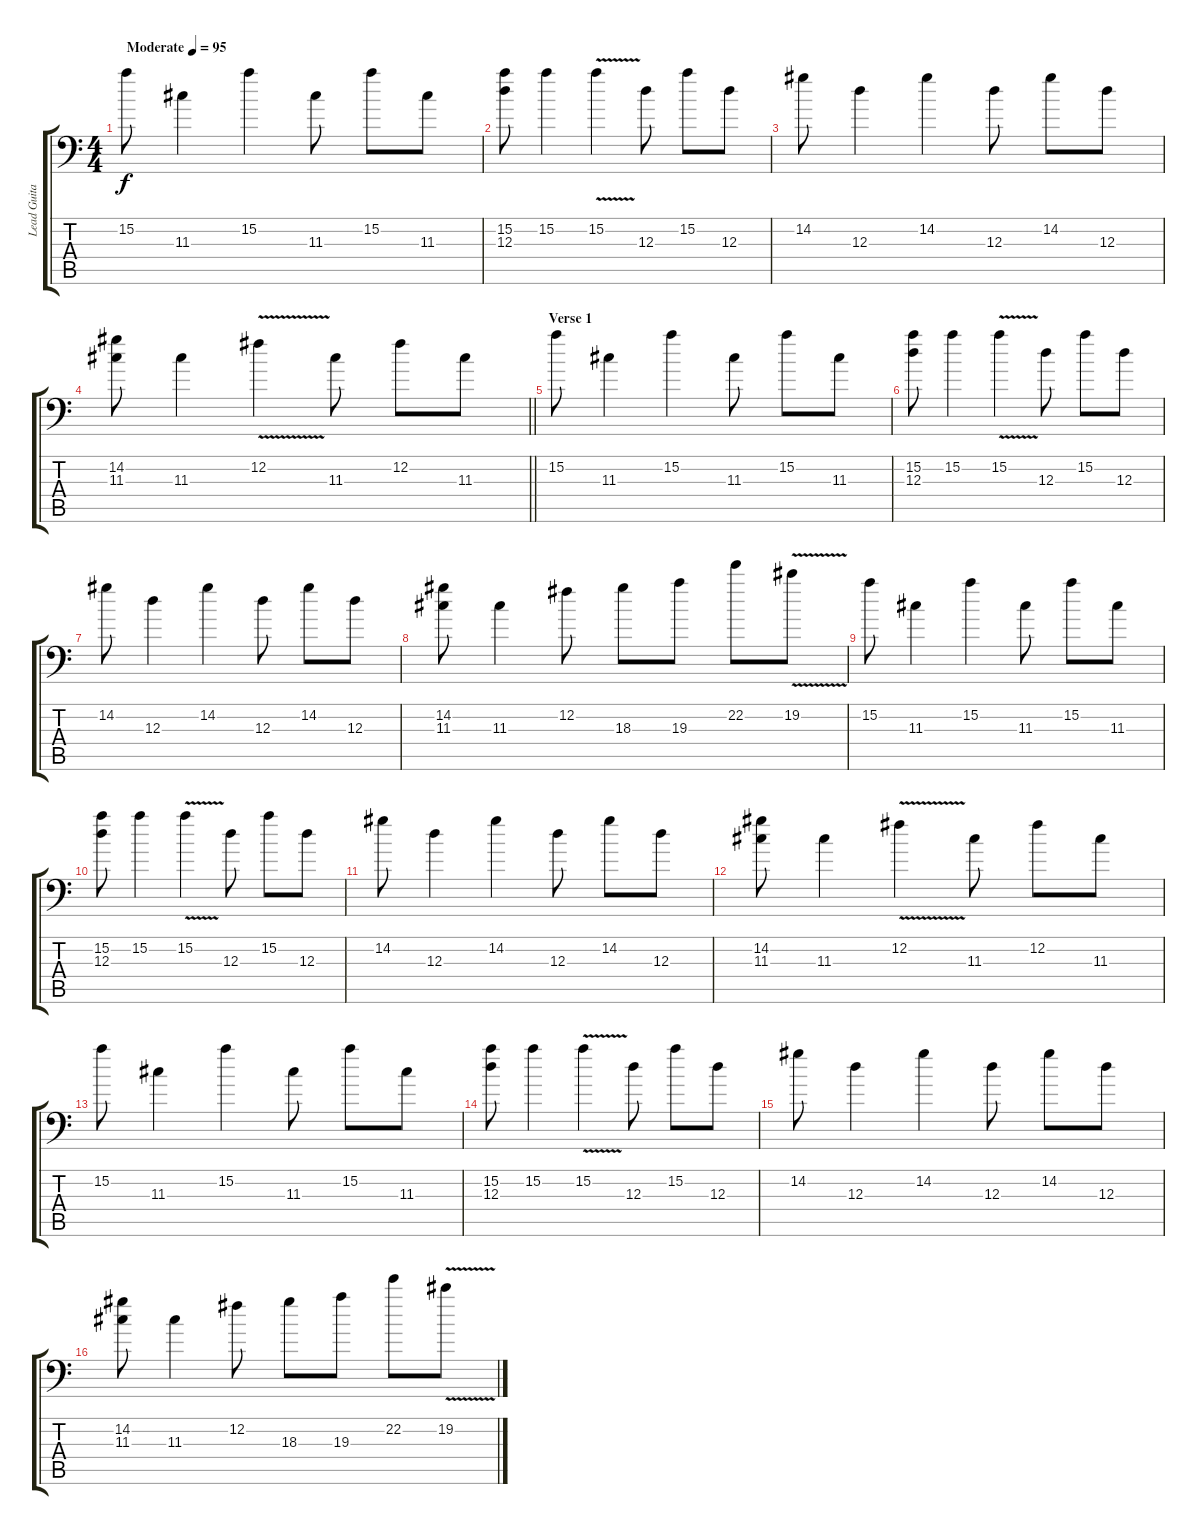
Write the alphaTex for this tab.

\track ("Lead Guitar" "Lead Guita") {instrument distortionguitar}
\staff {score tabs}
\tuning (B3 Gb3 D3 A2 E2 A1) {hide}
\ts (4 4)
\tempo (95 "Moderate")
\clef f4
\ks c
15.2.8{dy f instrument distortionguitar} 11.3.4 15.2.4 11.3.8 15.2.8 11.3.8 |
(15.2 12.3).8 15.2.4 15.2{v}.4 12.3.8 15.2.8 12.3.8 |
14.2.8 12.3.4 14.2.4 12.3.8 14.2.8 12.3.8 |
\barLineRight lightlight
(14.2 11.3).8 11.3.4 12.2{v}.4 11.3.8 12.2.8 11.3.8 |
\section ("" "Verse 1")
15.2.8 11.3.4 15.2.4 11.3.8 15.2.8 11.3.8 |
(15.2 12.3).8 15.2.4 15.2{v}.4 12.3.8 15.2.8 12.3.8 |
14.2.8 12.3.4 14.2.4 12.3.8 14.2.8 12.3.8 |
(14.2 11.3).8 11.3.4 12.2.8 18.3.8 19.3.8 22.2.8 19.2{v}.8 |
15.2.8 11.3.4 15.2.4 11.3.8 15.2.8 11.3.8 |
(15.2 12.3).8 15.2.4 15.2{v}.4 12.3.8 15.2.8 12.3.8 |
14.2.8 12.3.4 14.2.4 12.3.8 14.2.8 12.3.8 |
(14.2 11.3).8 11.3.4 12.2{v}.4 11.3.8 12.2.8 11.3.8 |
15.2.8 11.3.4 15.2.4 11.3.8 15.2.8 11.3.8 |
(15.2 12.3).8 15.2.4 15.2{v}.4 12.3.8 15.2.8 12.3.8 |
14.2.8 12.3.4 14.2.4 12.3.8 14.2.8 12.3.8 |
(14.2 11.3).8 11.3.4 12.2.8 18.3.8 19.3.8 22.2.8 19.2{v}.8
